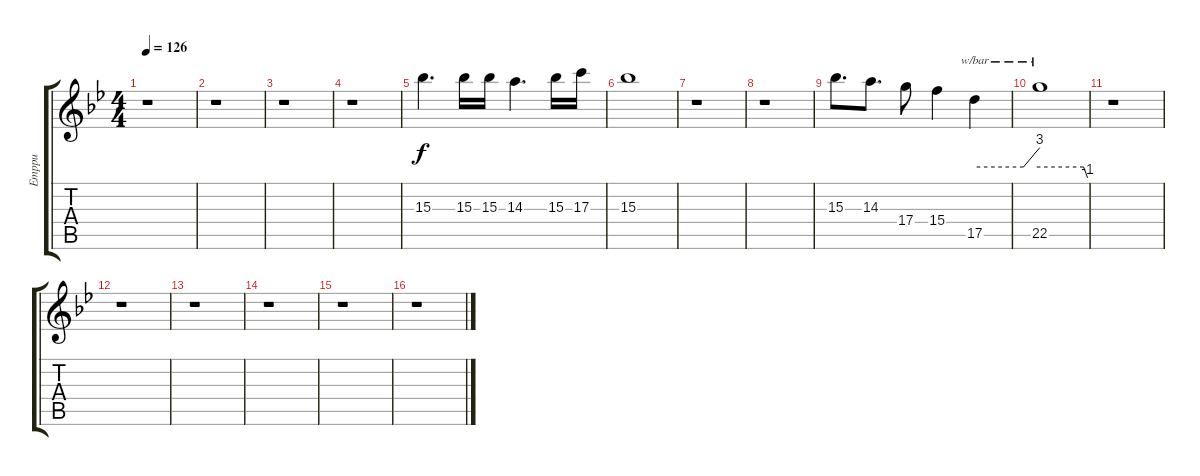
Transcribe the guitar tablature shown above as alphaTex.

\track ("Emppu" "Emppu") {instrument distortionguitar}
\staff {score tabs}
\tuning (E4 B3 G3 D3 A2 E2) {hide}
\ts (4 4)
\tempo 126
\clef g2
\ks gminor
r.1{dy f} |
r.1 |
r.1 |
r.1 |
15.3.4{d} 15.3.16 15.3.16 14.3.4{d} 15.3.16 17.3.16 |
15.3.1 |
r.1 |
r.1 |
15.3.8{d} 14.3.8{d} 17.4.8 15.4.4 17.5.4{tbe (custom default 0 0 45 0 60 12)} |
22.5.1{tbe (custom default 0 0 55 0 60 -4) volume 5} |
r.1{volume 12} |
r.1 |
r.1 |
r.1 |
r.1 |
r.1
